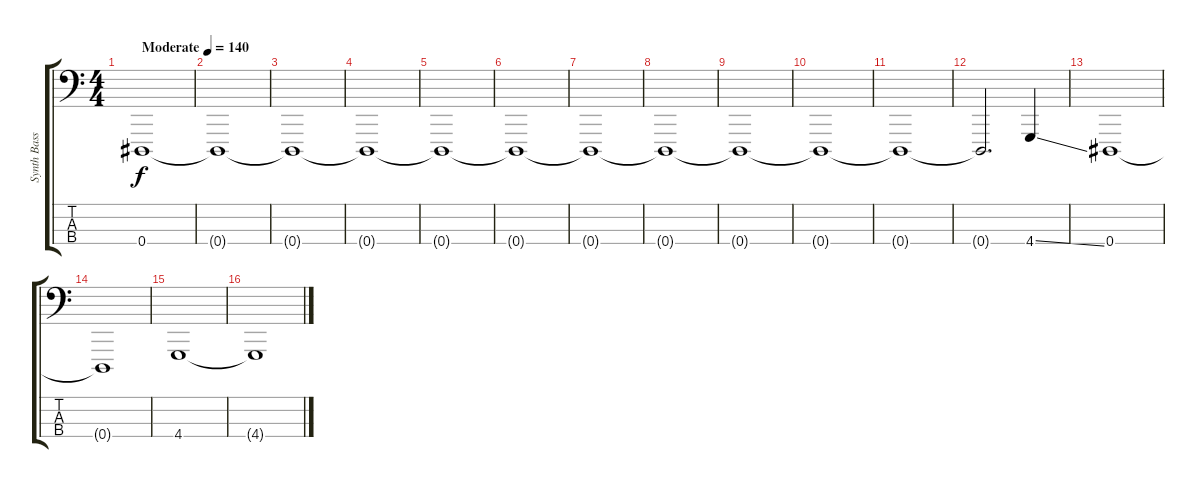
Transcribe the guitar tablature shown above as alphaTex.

\track ("Synth Bass" "Synth Bass") {instrument lead1square}
\staff {score tabs}
\tuning (Gb2 Db2 Ab1 Eb1) {hide}
\ts (4 4)
\tempo (140 "Moderate")
\clef f4
\ks c
0.4.1{dy f instrument lead1square} |
0.4{t}.1 |
0.4{t}.1 |
0.4{t}.1 |
0.4{t}.1 |
0.4{t}.1 |
0.4{t}.1 |
0.4{t}.1 |
0.4{t}.1 |
0.4{t}.1 |
0.4{t}.1 |
0.4{t}.2{d} 4.4{ss}.4 |
0.4.1 |
0.4{t}.1 |
4.4.1 |
4.4{t}.1
